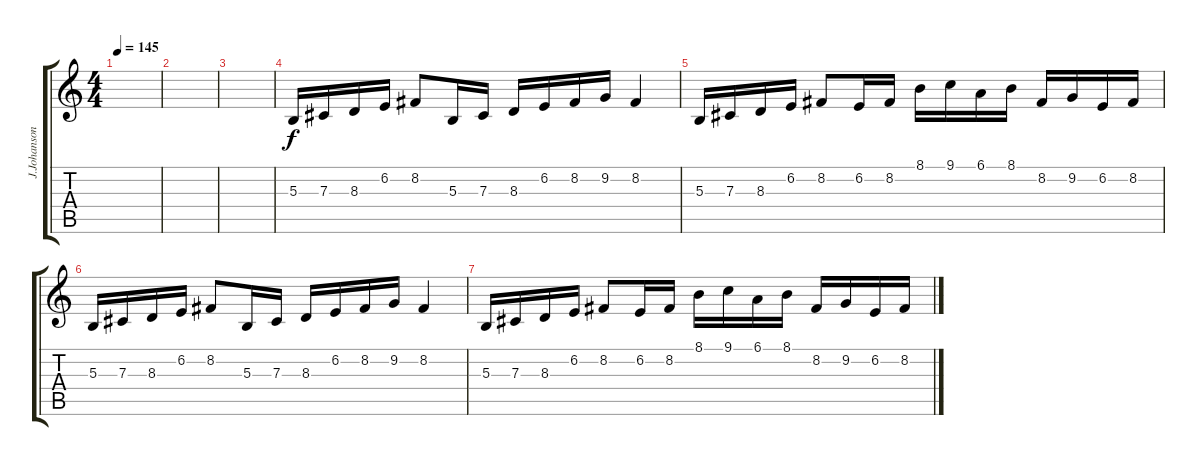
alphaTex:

\track ("J.Johanson" "J.Johanson") {instrument harpsichord}
\staff {score tabs}
\tuning (Eb4 Bb3 Gb3 Db3 Ab2 Eb2) {hide}
\ts (4 4)
\tempo 145
\clef g2
\ks c
|
|
|
5.3.16 7.3.16 8.3.16 6.2.16 8.2.8 5.3.16 7.3.16 8.3.16 6.2.16 8.2.16 9.2.16 8.2.4 |
5.3.16 7.3.16 8.3.16 6.2.16 8.2.8 6.2.16 8.2.16 8.1.16 9.1.16 6.1.16 8.1.16 8.2.16 9.2.16 6.2.16 8.2.16 |
5.3.16 7.3.16 8.3.16 6.2.16 8.2.8 5.3.16 7.3.16 8.3.16 6.2.16 8.2.16 9.2.16 8.2.4 |
5.3.16 7.3.16 8.3.16 6.2.16 8.2.8 6.2.16 8.2.16 8.1.16 9.1.16 6.1.16 8.1.16 8.2.16 9.2.16 6.2.16 8.2.16
